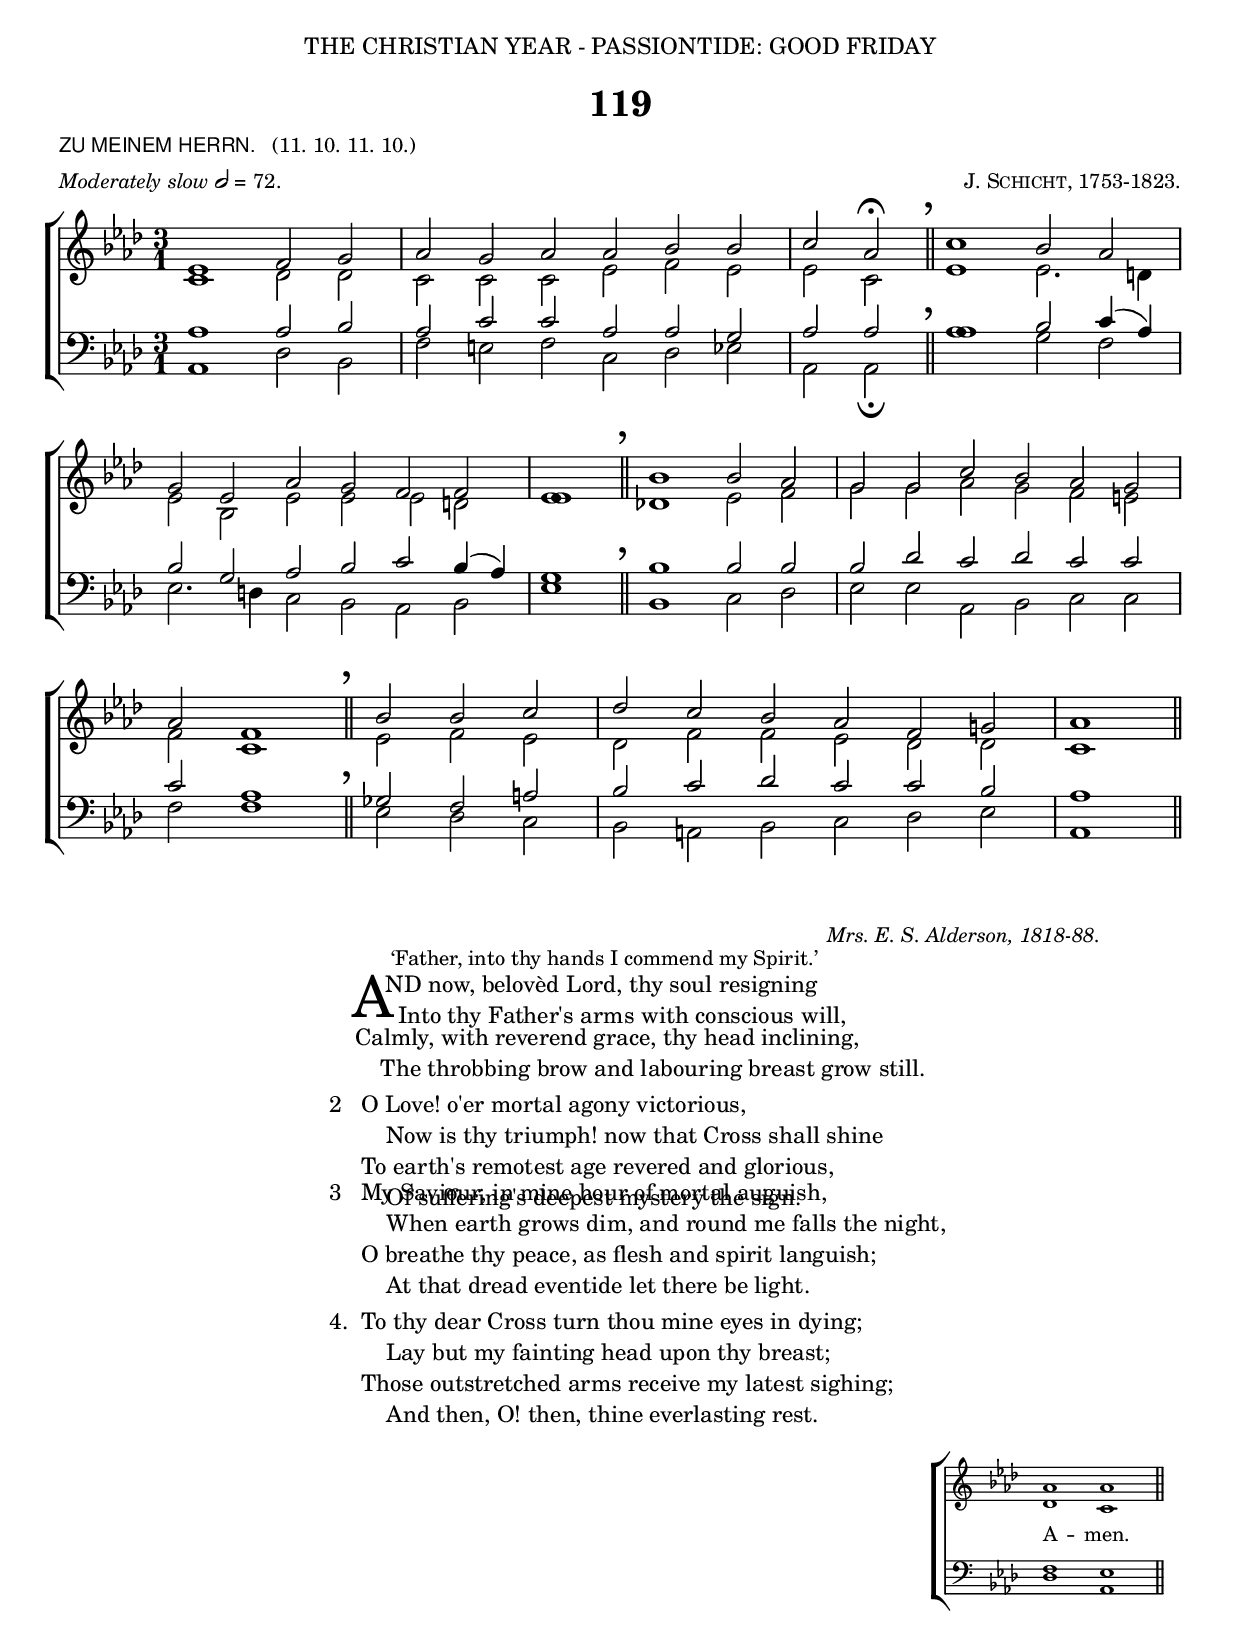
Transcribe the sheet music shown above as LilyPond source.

%%%% 191.png
%%%% Hymn 119. Zu meinem herrn. And now, beloved Lord, thy soul resigning.
%%%% Rev 1.

\version "2.10"
\header {
  dedication = \markup { \center-align { "THE CHRISTIAN YEAR - PASSIONTIDE: GOOD FRIDAY"
	\hspace #0.1 }}	
	
  title = "119"
  
  poet = \markup { \small {  \line { \sans {"ZU MEINEM HERRN."} \hspace #1 \roman {"(11. 10. 11. 10.)"}} }}
  
  meter = \markup { \small { \italic {Moderately slow} \general-align #Y #DOWN \note #"2" #0.5 = 72.} }
  
  arranger = \markup { \small \smallCaps "J. Schicht, 1753-1823." }
  
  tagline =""
}

%%%%%%%%%%%%%%%%%%%%%%%%%%% Macros

%%% generates the breathmarks

breathmark = { \override Score.RehearsalMark #'break-visibility = #begin-of-line-invisible
	\override Score.RehearsalMark #'Y-offset = #'4.0
	\override Score.RehearsalMark #'X-offset = #'-0.5
	\mark \markup {\fontsize #4 ","}
}

%% push a note slightly to the right

push = \once \override NoteColumn #'force-hshift = #0.4

%%% merge. Macro to pull note slightly leftwards.  Used to produce those partially merged wholenotes 

merge = \once \override NoteColumn #'force-hshift = #-0.01		  

%% Used to pull a note left. Used when a slurred note pair straddles a longer note above when notecolumn force-hshift does not work 		 
straddle =  { \once \override Score.SeparationItem #'padding = #2
              \once \override NoteHead #'X-offset = #-3.0
              \once \override Stem #'X-offset = #-3.0 }
	      
%%%%%%%%%%%%%%%%%%%%%%%%%%% End of macro definitions

%%% SATB voices

global = {
  \time 3/1
  \key aes \major
  \set Staff.midiInstrument = "church organ"
}

soprano = \relative c' { 
  \partial 1*2 ees1 f2 g | aes g aes aes bes bes | c aes ^\fermata \breathmark \bar "||" c1 bes2 aes | \break
  g ees aes g f f | ees1 \breathmark \bar "||" bes'1 bes2 aes | g g c bes aes g | \break
  aes f1 \breathmark \bar "||" bes2 bes c | des c bes aes f g! | aes1 \bar "||"
} 
   
alto = \relative c' {
  c1 des2 des | c c c ees f ees | ees c \bar "||" ees1 ees2. d4 |
  ees2 bes ees ees ees d | \merge ees1 \bar "||" des! ees2 f | g g aes g f e |
  f c1 \bar "||" ees2 f ees | des f f ees des des | c1 \bar "||"
}

tenor = \relative c {\clef bass 
  aes'1 aes2 bes | aes c c aes aes g | aes aes \bar "||" aes1 bes2 c4( aes) |
  bes2 g aes bes c bes4(aes) | g1 \bar "||" bes1 bes2 bes | bes des c des c c |
  c aes1 \bar "||" ges2 f a | bes c des c c bes | aes1 \bar "||"
}

bass = \relative c {\clef bass 
  aes1 des2 bes | f' e f c des ees | aes, aes _\fermata \bar "||" \merge aes'1 g2 f |
  ees2. d4 c2 bes aes bes | ees1 \bar "||" bes1 c2 des | ees ees aes, bes c c |
  f f1 \bar "||" ees2 des c | bes a bes c des ees | aes,1 \bar "||"  
}

#(ly:set-option 'point-and-click #f)

\paper {
  #(set-paper-size "a4")
%  annotate-spacing = ##t
  print-page-number = ##f
  ragged-last-bottom = ##t
  ragged-bottom = ##t
}

\book{

%%% Score block	

\score{
\new ChoirStaff	
<<
	\context Staff = upper << 
	\context Voice = sopranos { \voiceOne \global \soprano }
	\context Voice = altos    { \voiceTwo \global \alto }
	                      >>
	\context Staff = lower <<
	\context Voice = tenors { \voiceOne \global \tenor }
	\context Voice = basses { \voiceTwo \global \bass }
			        >>
>>
\layout {
		indent=0
		\context { \Score \remove "Bar_number_engraver" }
		\context { \Score \remove "Mark_engraver"  }
                \context { \Staff \consists "Mark_engraver"  }
	} %% close layout
	
%%% Hymn Midi	

\midi { \context { \Score tempoWholesPerMinute = #(ly:make-moment 72 2)}} 

} %%% Score bracket

%%% Hymn Note and Lyric Attribution and title markup

\markup { \small { \hspace #74 \italic "Mrs. E. S. Alderson, 1818-88." } }

\markup { \hspace #32 \small "‘Father, into thy hands I commend my Spirit.’" }

%%% Main lyric block

\markup { \hspace #26 %%add space as necc. to center the column
          \column { %%% one super column for the entire block of lyrics
	                 \column { %%verse 1 is a column of 2 lines  
	                  \line { \hspace #2.2 \column { \lower #2.4 \fontsize #8 "A" }   %%Drop Cap goes here
				  \hspace #-1.4    %% adjust this if other letters are too far from Drop Cap
				  \column  { \raise #0.0 "ND now, belovèd Lord, thy soul resigning"
			                                 "  Into thy Father's arms with conscious will," } }  
	                  \line {  \hspace #2.5  %%adjust hspace until this line left edge is flush with Drop Cap
				   \lower  #1.56  %%adjust this until the line spacing looks right
				   \column {   
					   "Calmly, with reverend grace, thy head inclining,"
					   "    The throbbing brow and labouring breast grow still."
			  		}} 
			         } %%% finish verse 1	
			\hspace #1 
           		\line { "2  "
			   \column {	     
				  "O Love! o'er mortal agony victorious,"
				  "    Now is thy triumph! now that Cross shall shine"
				  "To earth's remotest age revered and glorious,"
				  "    Of suffering's deepest mystery the sign."
			}} 
    }	%%% end super column  
}	


%%% fake score block to occupy space and force a pagebreak.  Can't think of a better way of doing this.
\score{
	{s4 }
\header { breakbefore = ##f piece = ##f opus = ##f tagline = ##f }
\layout{	
	\context { \Staff
		\remove Time_signature_engraver
		\remove Key_engraver
		\remove Clef_engraver
		\remove Staff_symbol_engraver
}}}


%%% second page
%%% continuation of  lyrics

\markup { \hspace #26   %%add space as necc. to center the column
          \column { 
		  	\hspace #1 
           		\line { "3  "
			   \column {	     
				   "My Saviour, in mine hour of mortal auguish,"
				   "    When earth grows dim, and round me falls the night,"
				   "O breathe thy peace, as flesh and spirit languish;"
				   "    At that dread eventide let there be light."
			}}      
    		        \hspace #1 
           		\line {"4. "
			  \column {	     
				  "To thy dear Cross turn thou mine eyes in dying;"
				  "    Lay but my fainting head upon thy breast;"
				  "Those outstretched arms receive my latest sighing;"
				  "    And then, O! then, thine everlasting rest."
			}}
	  }
} %%% lyric markup bracket

%%% Amen score block
\score{
  \new ChoirStaff
   <<
        \context Staff = upper \with { fontSize = #-3  \override StaffSymbol #'staff-space = #(magstep -2) }  
	                      << 
	\context Voice = "sopranos" { \relative c' { \clef treble \global \voiceOne aes'1 aes \bar "||" }}
	\context Voice = "altos"    { \relative c' { \clef treble \global \voiceTwo des1 c \bar "||" }}
	                      >>
			  
	\context Lyrics \lyricsto "altos" {\override LyricText #'font-size = #-1  A -- men. }
	
	\context Staff = lower \with { fontSize = #-3  \override StaffSymbol #'staff-space = #(magstep -2) }  
	                       << 
	\context Voice = "tenors" { \relative c { \clef bass \global \voiceThree f1 ees \bar "||" }}
	\context Voice = "basses" { \relative c { \clef bass \global \voiceFour  des1 aes \bar "||" }}
			        >> 
  >>			      
\header { breakbefore = ##f piece = " " opus = " " }

\layout { 
      \context { \Score timing = ##f }
	ragged-right = ##t
	indent = 15\cm
	\context { \Staff \remove Time_signature_engraver }

       } %% close layout

%%% Amen Midi

\midi { \context { \Score tempoWholesPerMinute = #(ly:make-moment 72 2) }} 

}
	
%%% alternative hymns also suitable

\markup { \hspace #30 \italic "Or the following: " \small  "102  O sacred head, sore wounded." }

\markup {\hspace #36 \column {
	\line{ \hspace #2 \italic "The following are also suitable:"}
	\hspace #0.1 
	\small {
	"  80  My God, I love thee; not because."
	"  95  Sing, my tongue, the glorious battle."
	"471  Praise to the Holiest in the height."  }
}} 

} %%% book bracket
